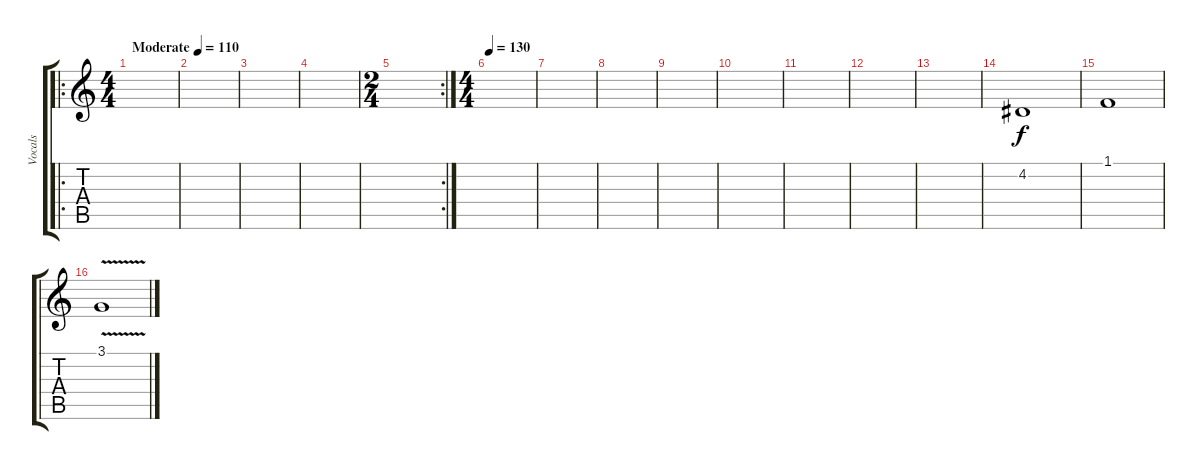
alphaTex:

\track ("Vocals" "Vocals") {instrument choiraahs}
\staff {score tabs}
\tuning (E4 B3 G3 D3 A2 E2) {hide}
\ro
\ts (4 4)
\tempo (110 "Moderate")
\clef g2
\ks c
|
|
|
|
\rc 2
\ts (2 4)
|
\ts (4 4)
\tempo 130
|
|
|
|
|
|
|
|
4.2.1 |
1.1.1 |
3.1{v}.1
